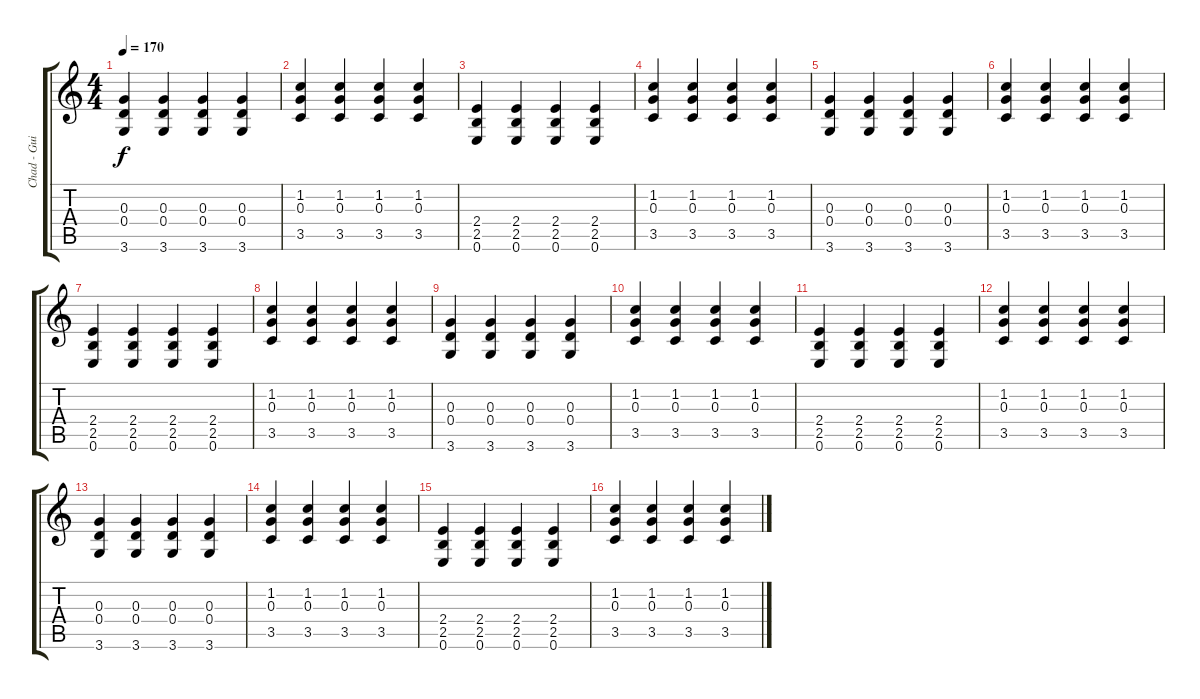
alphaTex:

\track ("Chad - Guitar" "Chad - Gui") {instrument overdrivenguitar}
\staff {score tabs}
\tuning (E4 B3 G3 D3 A2 E2) {hide}
\ts (4 4)
\tempo 170
\clef g2
\ks c
(0.3 0.4 3.6).4{dy f} (0.3 0.4 3.6).4 (0.3 0.4 3.6).4 (0.3 0.4 3.6).4 |
(1.2 0.3 3.5).4 (1.2 0.3 3.5).4 (1.2 0.3 3.5).4 (1.2 0.3 3.5).4 |
(2.4 2.5 0.6).4 (2.4 2.5 0.6).4 (2.4 2.5 0.6).4 (2.4 2.5 0.6).4 |
(1.2 0.3 3.5).4 (1.2 0.3 3.5).4 (1.2 0.3 3.5).4 (1.2 0.3 3.5).4 |
(0.3 0.4 3.6).4 (0.3 0.4 3.6).4 (0.3 0.4 3.6).4 (0.3 0.4 3.6).4 |
(1.2 0.3 3.5).4 (1.2 0.3 3.5).4 (1.2 0.3 3.5).4 (1.2 0.3 3.5).4 |
(2.4 2.5 0.6).4 (2.4 2.5 0.6).4 (2.4 2.5 0.6).4 (2.4 2.5 0.6).4 |
(1.2 0.3 3.5).4 (1.2 0.3 3.5).4 (1.2 0.3 3.5).4 (1.2 0.3 3.5).4 |
(0.3 0.4 3.6).4 (0.3 0.4 3.6).4 (0.3 0.4 3.6).4 (0.3 0.4 3.6).4 |
(1.2 0.3 3.5).4 (1.2 0.3 3.5).4 (1.2 0.3 3.5).4 (1.2 0.3 3.5).4 |
(2.4 2.5 0.6).4 (2.4 2.5 0.6).4 (2.4 2.5 0.6).4 (2.4 2.5 0.6).4 |
(1.2 0.3 3.5).4 (1.2 0.3 3.5).4 (1.2 0.3 3.5).4 (1.2 0.3 3.5).4 |
(0.3 0.4 3.6).4 (0.3 0.4 3.6).4 (0.3 0.4 3.6).4 (0.3 0.4 3.6).4 |
(1.2 0.3 3.5).4 (1.2 0.3 3.5).4 (1.2 0.3 3.5).4 (1.2 0.3 3.5).4 |
(2.4 2.5 0.6).4 (2.4 2.5 0.6).4 (2.4 2.5 0.6).4 (2.4 2.5 0.6).4 |
(1.2 0.3 3.5).4 (1.2 0.3 3.5).4 (1.2 0.3 3.5).4 (1.2 0.3 3.5).4
